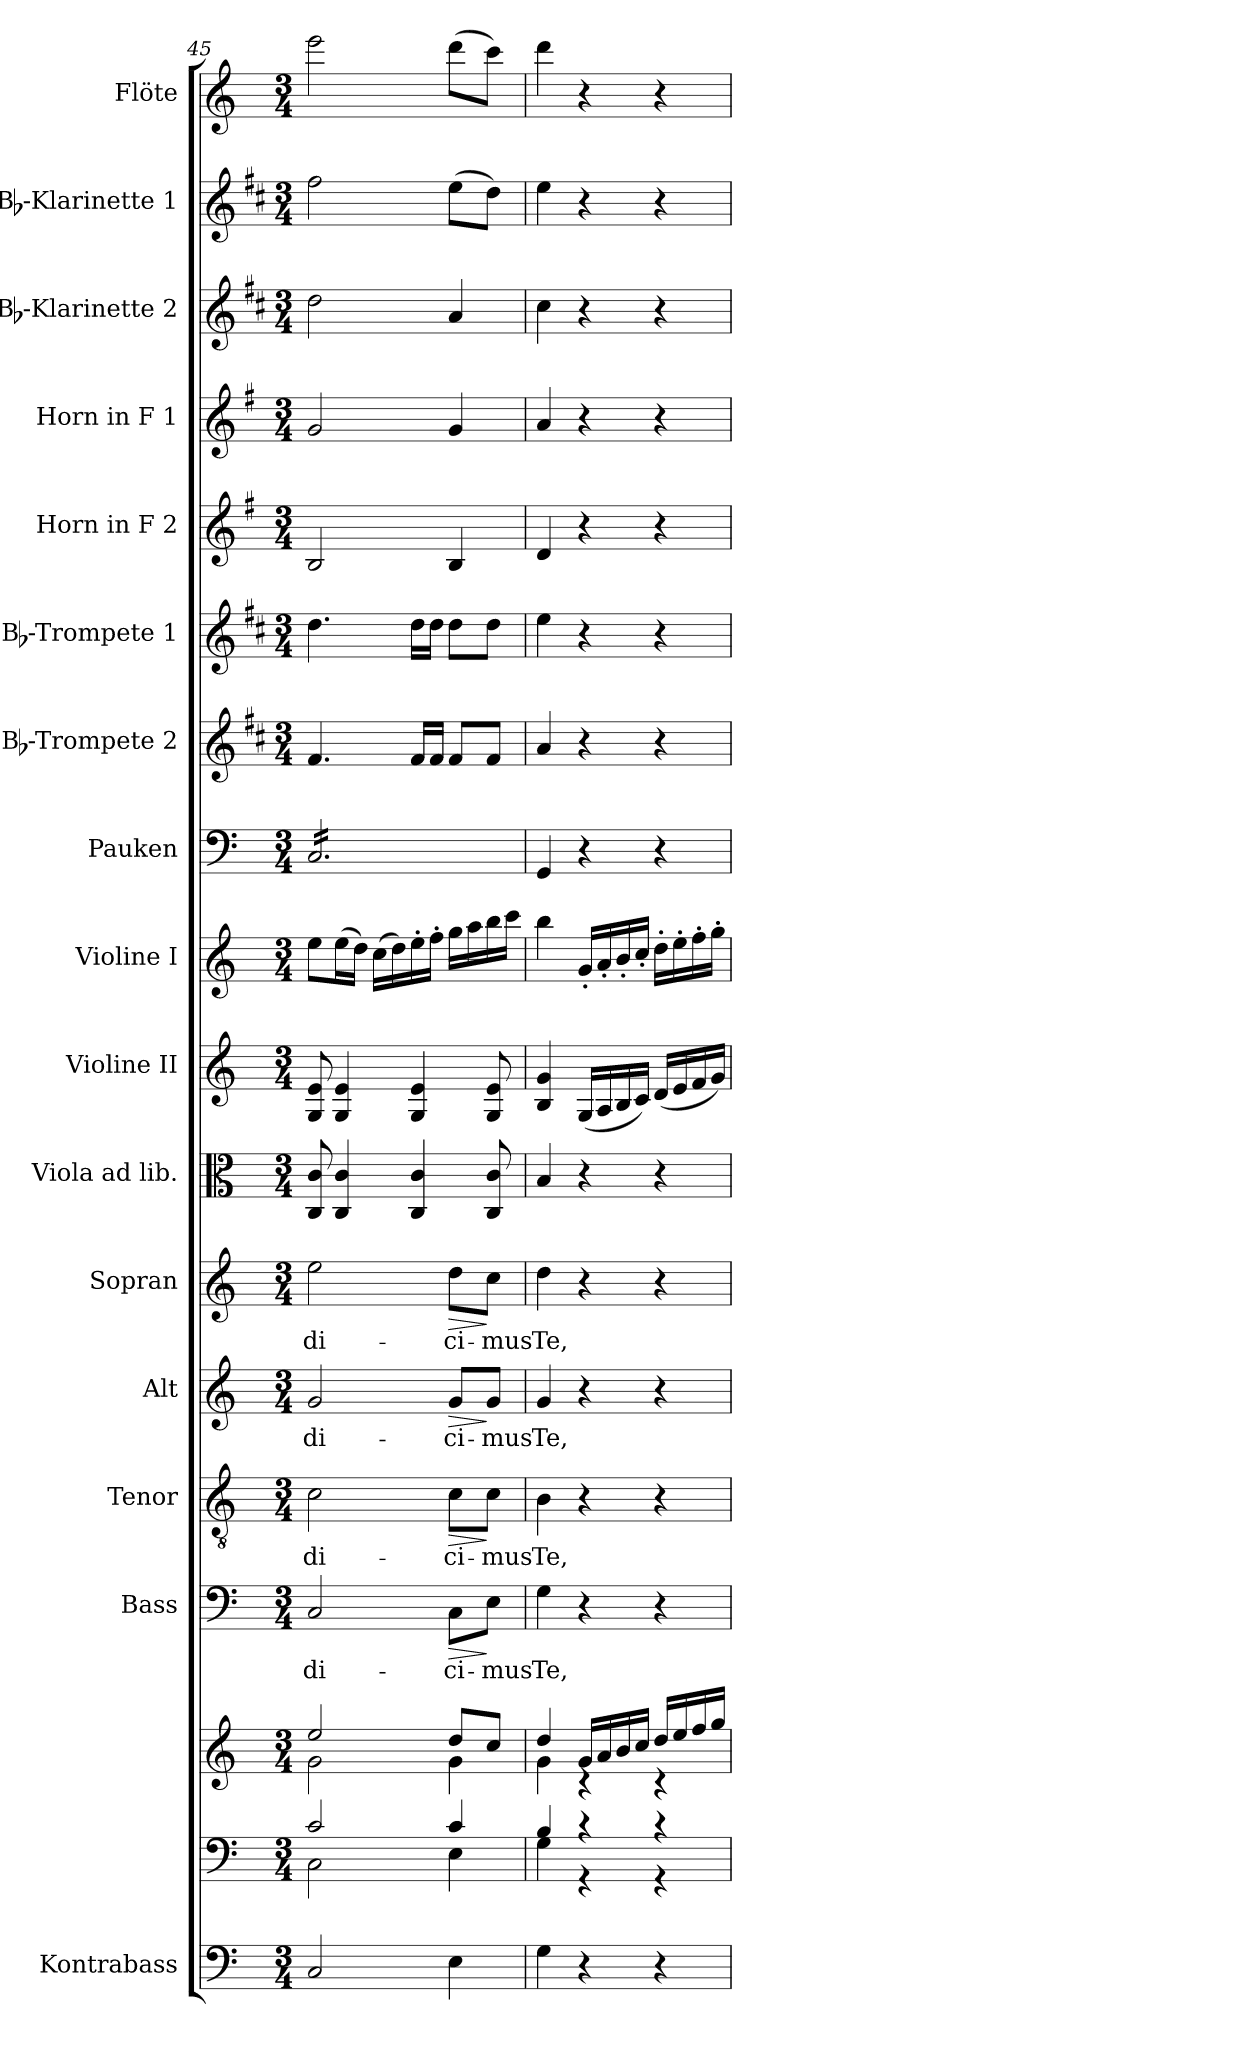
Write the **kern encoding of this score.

**kern	**kern	**kern	**kern	**text	**dynam	**kern	**text	**dynam	**kern	**text	**dynam	**kern	**text	**dynam	**kern	**kern	**kern	**kern	**kern	**kern	**kern	**kern	**kern	**kern	**kern
*part17	*part16	*part16	*part15	*part15	*part15	*part14	*part14	*part14	*part13	*part13	*part13	*part12	*part12	*part12	*part11	*part10	*part9	*part8	*part7	*part6	*part5	*part4	*part3	*part2	*part1
*staff18	*staff17	*staff16	*staff15	*staff15	*staff15	*staff14	*staff14	*staff14	*staff13	*staff13	*staff13	*staff12	*staff12	*staff12	*staff11	*staff10	*staff9	*staff8	*staff7	*staff6	*staff5	*staff4	*staff3	*staff2	*staff1
*I"Kontrabass	*	*	*I"Bass	*	*	*I"Tenor	*	*	*I"Alt	*	*	*I"Sopran	*	*	*I"Viola ad lib.	*I"Violine II	*I"Violine I	*I"Pauken	*I"Bb-Trompete 2	*I"Bb-Trompete 1	*I"Horn in F 2	*I"Horn in F 1	*I"Bb-Klarinette 2	*I"Bb-Klarinette 1	*I"Flöte
*I'Kb.	*	*	*I'B.	*	*	*I'T.	*	*	*I'A.	*	*	*I'S.	*	*	*I'Vla.	*I'Vl. II	*I'Vl. I	*I'Pk.	*I'Bb Trp. 2	*I'Bb Trp. 1	*	*	*I'Bb Kl. 2	*I'Bb Kl. 1	*I'Fl.
*clefF4	*clefF4	*clefG2	*clefF4	*	*	*clefGv2	*	*	*clefG2	*	*	*clefG2	*	*	*clefC3	*clefG2	*clefG2	*clefF4	*clefG2	*clefG2	*clefG2	*clefG2	*clefG2	*clefG2	*clefG2
*ITrd7c12	*	*	*	*	*	*	*	*	*	*	*	*	*	*	*	*	*	*	*ITrd1c2	*ITrd1c2	*ITrd4c7	*ITrd4c7	*ITrd1c2	*ITrd1c2	*
*k[]	*k[]	*k[]	*k[]	*	*	*k[]	*	*	*k[]	*	*	*k[]	*	*	*k[]	*k[]	*k[]	*k[]	*k[]	*k[]	*k[]	*k[]	*k[]	*k[]	*k[]
*C:	*C:	*C:	*C:	*	*	*C:	*	*	*C:	*	*	*C:	*	*	*C:	*C:	*C:	*C:	*C:	*C:	*C:	*C:	*C:	*C:	*C:
*M3/4	*M3/4	*M3/4	*M3/4	*	*	*M3/4	*	*	*M3/4	*	*	*M3/4	*	*	*M3/4	*M3/4	*M3/4	*M3/4	*M3/4	*M3/4	*M3/4	*M3/4	*M3/4	*M3/4	*M3/4
=45	=45	=45	=45	=45	=45	=45	=45	=45	=45	=45	=45	=45	=45	=45	=45	=45	=45	=45	=45	=45	=45	=45	=45	=45	=45
*	*^	*^	*	*	*	*	*	*	*	*	*	*	*	*	*	*	*	*	*	*	*	*	*	*	*
!	!	!	!	!	!	!LO:LY:b	!	!	!LO:LY:b	!	!	!LO:LY:b	!	!	!LO:LY:b	!	!	!	!	!	!	!	!	!	!	!	!
*	*	*	*	*	*	*	*	*	*	*	*	*	*	*	*	*	*	*	*	*tremolo	*	*	*	*	*	*	*
2CC/	2c/	2C\	2ee/	2g\	2C/	-di-	.	2c\	-di-	.	2g/	-di-	.	2ee\	-di-	.	8C/ 8c/	8G/ 8e/	8ee\L	16C/LL	4.e/	4.cc\	2E/	2c/	2cc\	2ee\	2eee\
.	.	.	.	.	.	.	.	.	.	.	.	.	.	.	.	.	.	.	.	16C/	.	.	.	.	.	.	.
.	.	.	.	.	.	.	.	.	.	.	.	.	.	.	.	.	4C/ 4c/	4G/ 4e/	(>16ee\L	16C/	.	.	.	.	.	.	.
.	.	.	.	.	.	.	.	.	.	.	.	.	.	.	.	.	.	.	16dd\JJ)	16C/	.	.	.	.	.	.	.
.	.	.	.	.	.	.	.	.	.	.	.	.	.	.	.	.	.	.	(>16cc\LL	16C/	.	.	.	.	.	.	.
.	.	.	.	.	.	.	.	.	.	.	.	.	.	.	.	.	.	.	16dd\)	16C/	.	.	.	.	.	.	.
.	.	.	.	.	.	.	.	.	.	.	.	.	.	.	.	.	4C/ 4c/	4G/ 4e/	16ee'>\	16C/	16e/LL	16cc\LL	.	.	.	.	.
.	.	.	.	.	.	.	.	.	.	.	.	.	.	.	.	.	.	.	16ff'>\JJ	16C/	16e/JJ	16cc\JJ	.	.	.	.	.
!	!	!	!	!	!	!LO:LY:b	!LO:HP:b	!	!LO:LY:b	!LO:HP:b	!	!LO:LY:b	!LO:HP:b	!	!LO:LY:b	!LO:HP:b	!	!	!	!	!	!	!	!	!	!	!
4EE\	4c/	4E\	8dd/L	4g\	8C\L	-ci-	>	8c\L	-ci-	>	8g/L	-ci-	>	8dd\L	-ci-	>	.	.	16gg\LL	16C/	8e/L	8cc\L	4E/	4c/	4g/	(>8dd\L	(>8ddd\L
.	.	.	.	.	.	.	.	.	.	.	.	.	.	.	.	.	.	.	16aa\	16C/	.	.	.	.	.	.	.
!	!	!	!	!	!	!LO:LY:b	!	!	!LO:LY:b	!	!	!LO:LY:b	!	!	!LO:LY:b	!	!	!	!	!	!	!	!	!	!	!	!
.	.	.	8cc/J	.	8E\J	-mus	]	8c\J	-mus	]	8g/J	-mus	]	8cc\J	-mus	]	8C/ 8c/	8G/ 8e/	16bb\	16C/	8e/J	8cc\J	.	.	.	8cc\J)	8ccc\J)
.	.	.	.	.	.	.	.	.	.	.	.	.	.	.	.	.	.	.	16ccc\JJ	16C/JJ	.	.	.	.	.	.	.
*	*	*	*	*	*	*	*	*	*	*	*	*	*	*	*	*	*	*	*	*Xtremolo	*	*	*	*	*	*	*
=46	=46	=46	=46	=46	=46	=46	=46	=46	=46	=46	=46	=46	=46	=46	=46	=46	=46	=46	=46	=46	=46	=46	=46	=46	=46	=46	=46
!	!	!	!	!	!	!LO:LY:b	!	!	!LO:LY:b	!	!	!LO:LY:b	!	!	!LO:LY:b	!	!	!	!	!	!	!	!	!	!	!	!
4GG\	4B/	4G\	4dd/	4g\	4G\	Te,	.	4B\	Te,	.	4g/	Te,	.	4dd\	Te,	.	4B/	4B/ 4g/	4bb\	4GG/	4g/	4dd\	4G/	4d/	4b\	4dd\	4ddd\
4r	4r	4r	16g/LL	4rB	4r	.	.	4r	.	.	4r	.	.	4r	.	.	4r	(<16G/LL	16g'</LL	4r	4r	4r	4r	4r	4r	4r	4r
.	.	.	16a/	.	.	.	.	.	.	.	.	.	.	.	.	.	.	16A/	16a'</	.	.	.	.	.	.	.	.
.	.	.	16b/	.	.	.	.	.	.	.	.	.	.	.	.	.	.	16B/	16b'</	.	.	.	.	.	.	.	.
.	.	.	16cc/JJ	.	.	.	.	.	.	.	.	.	.	.	.	.	.	16c/JJ)	16cc'</JJ	.	.	.	.	.	.	.	.
4r	4r	4r	16dd/LL	4rc	4r	.	.	4r	.	.	4r	.	.	4r	.	.	4r	(<16d/LL	16dd'>\LL	4r	4r	4r	4r	4r	4r	4r	4r
.	.	.	16ee/	.	.	.	.	.	.	.	.	.	.	.	.	.	.	16e/	16ee'>\	.	.	.	.	.	.	.	.
.	.	.	16ff/	.	.	.	.	.	.	.	.	.	.	.	.	.	.	16f/	16ff'>\	.	.	.	.	.	.	.	.
.	.	.	16gg/JJ	.	.	.	.	.	.	.	.	.	.	.	.	.	.	16g/JJ)	16gg'>\JJ	.	.	.	.	.	.	.	.
*	*v	*v	*	*	*	*	*	*	*	*	*	*	*	*	*	*	*	*	*	*	*	*	*	*	*	*	*
*	*	*v	*v	*	*	*	*	*	*	*	*	*	*	*	*	*	*	*	*	*	*	*	*	*	*	*
=	=	=	=	=	=	=	=	=	=	=	=	=	=	=	=	=	=	=	=	=	=	=	=	=	=
*-	*-	*-	*-	*-	*-	*-	*-	*-	*-	*-	*-	*-	*-	*-	*-	*-	*-	*-	*-	*-	*-	*-	*-	*-	*-
